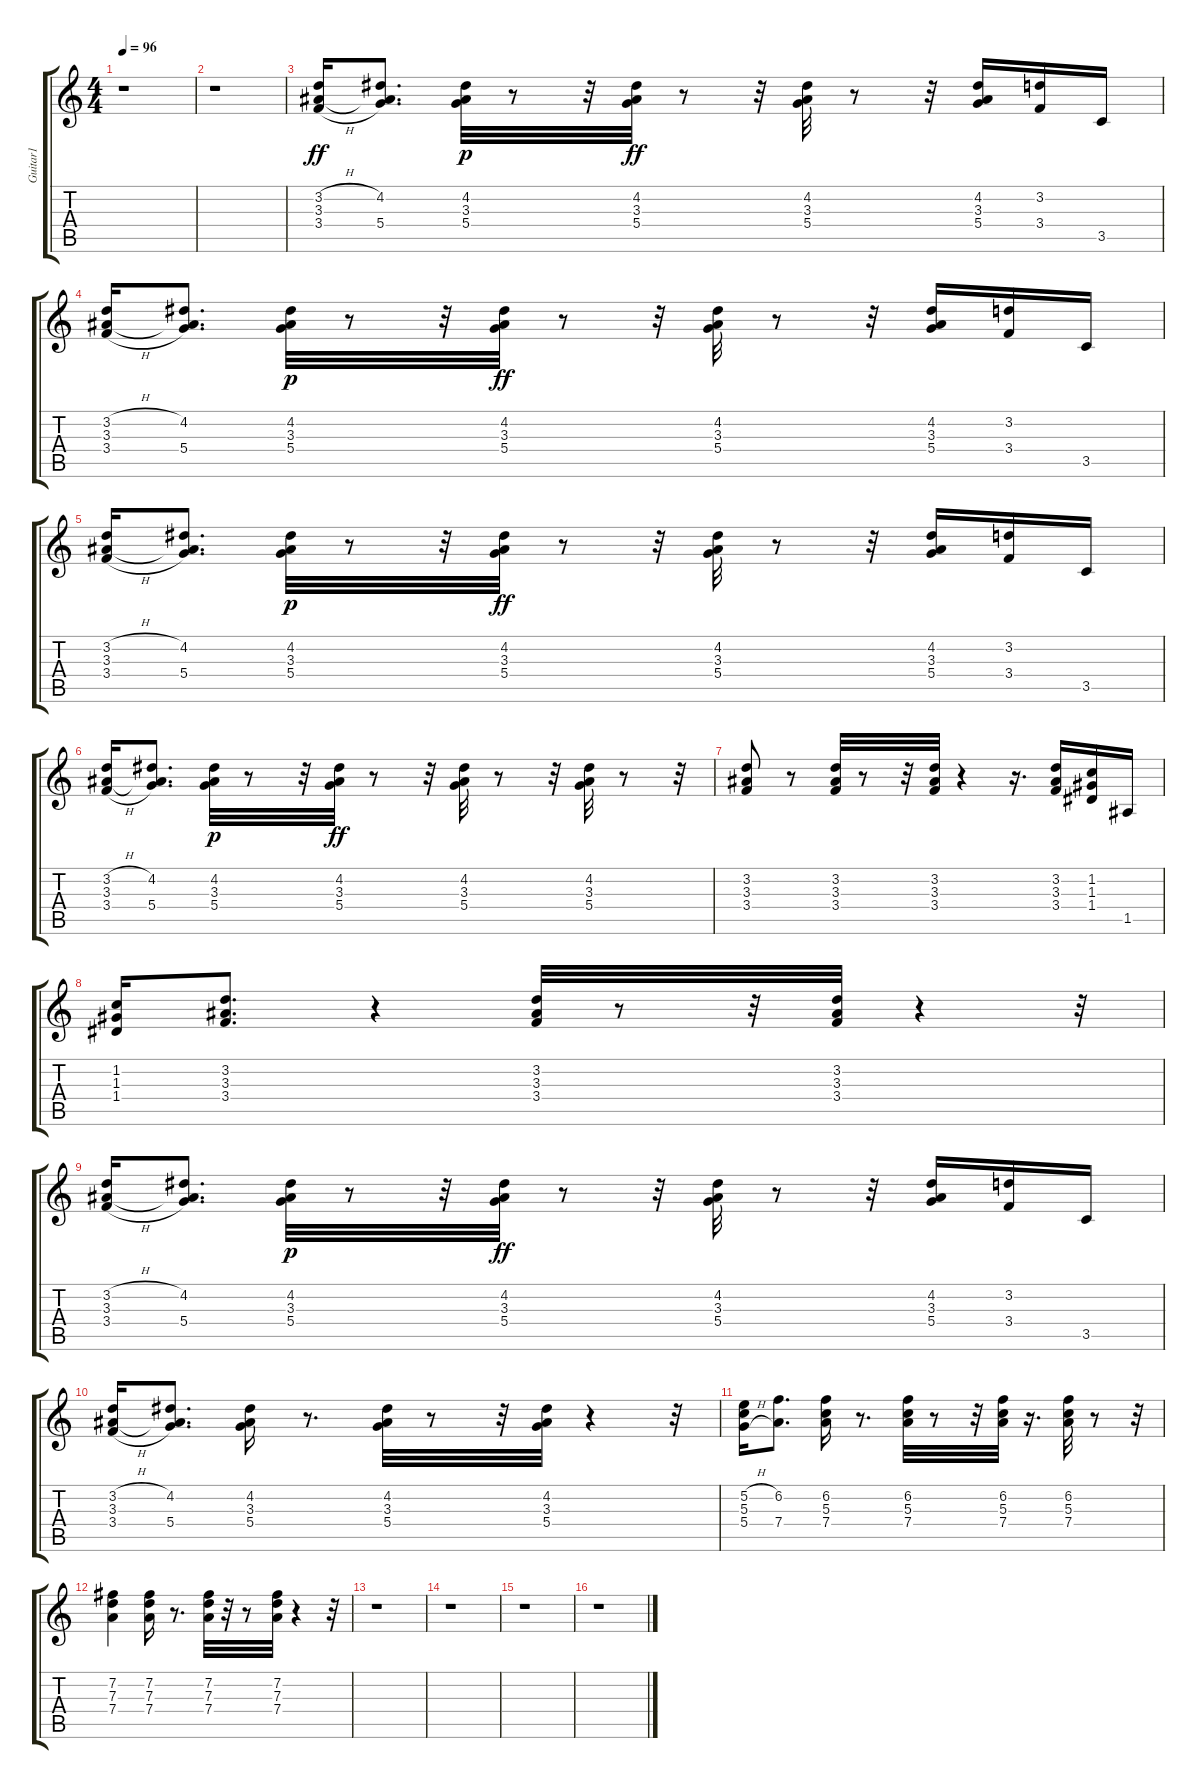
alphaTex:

\track ("Guitar1" "Guitar1") {instrument overdrivenguitar}
\staff {score tabs}
\tuning (E4 B3 G3 D3 A2 E2) {hide}
\ts (4 4)
\tempo 96
\clef g2
\ks c
r.1{dy ff} |
r.1 |
(3.2{h} 3.3 3.4{h}).16{volume 11} (4.2 3.3{t} 5.4).8{d} (4.2 3.3 5.4).32{dy p} r.8 r.32 (4.2 3.3 5.4).32{dy ff} r.8 r.32 (4.2 3.3 5.4).32 r.8 r.32 (4.2 3.3 5.4).16 (3.2 3.4).16 3.5.16 |
(3.2{h} 3.3 3.4{h}).16 (4.2 3.3{t} 5.4).8{d} (4.2 3.3 5.4).32{dy p} r.8 r.32 (4.2 3.3 5.4).32{dy ff} r.8 r.32 (4.2 3.3 5.4).32 r.8 r.32 (4.2 3.3 5.4).16 (3.2 3.4).16 3.5.16 |
(3.2{h} 3.3 3.4{h}).16 (4.2 3.3{t} 5.4).8{d} (4.2 3.3 5.4).32{dy p} r.8 r.32 (4.2 3.3 5.4).32{dy ff} r.8 r.32 (4.2 3.3 5.4).32 r.8 r.32 (4.2 3.3 5.4).16 (3.2 3.4).16 3.5.16 |
(3.2{h} 3.3 3.4{h}).16 (4.2 3.3{t} 5.4).8{d} (4.2 3.3 5.4).32{dy p} r.8 r.32 (4.2 3.3 5.4).32{dy ff} r.8 r.32 (4.2 3.3 5.4).32 r.8 r.32 (4.2 3.3 5.4).32 r.8 r.32 |
(3.2 3.3 3.4).8 r.8 (3.2 3.3 3.4).32 r.8 r.32 (3.2 3.3 3.4).32 r.4 r.16{d} (3.2 3.3 3.4).16 (1.2 1.3 1.4).16 1.5.16 |
(1.2 1.3 1.4).16 (3.2 3.3 3.4).8{d} r.4 (3.2 3.3 3.4).32 r.8 r.32 (3.2 3.3 3.4).32 r.4 r.32 |
(3.2{h} 3.3 3.4{h}).16 (4.2 3.3{t} 5.4).8{d} (4.2 3.3 5.4).32{dy p} r.8 r.32 (4.2 3.3 5.4).32{dy ff} r.8 r.32 (4.2 3.3 5.4).32 r.8 r.32 (4.2 3.3 5.4).16 (3.2 3.4).16 3.5.16 |
(3.2{h} 3.3 3.4{h}).16 (4.2 3.3{t} 5.4).8{d} (4.2 3.3 5.4).16 r.8{d} (4.2 3.3 5.4).32 r.8 r.32 (4.2 3.3 5.4).32 r.4 r.32 |
(5.2{h} 5.3 5.4{h}).16 (6.2 7.4).8{d} (6.2 5.3 7.4).16 r.8{d} (6.2 5.3 7.4).32 r.8 r.32 (6.2 5.3 7.4).32 r.16{d} (6.2 5.3 7.4).32 r.8 r.32 |
(7.2 7.3 7.4).4 (7.2 7.3 7.4).16 r.8{d} (7.2 7.3 7.4).32 r.32 r.8 (7.2 7.3 7.4).32 r.4 r.32 |
r.1 |
r.1 |
r.1 |
r.1
